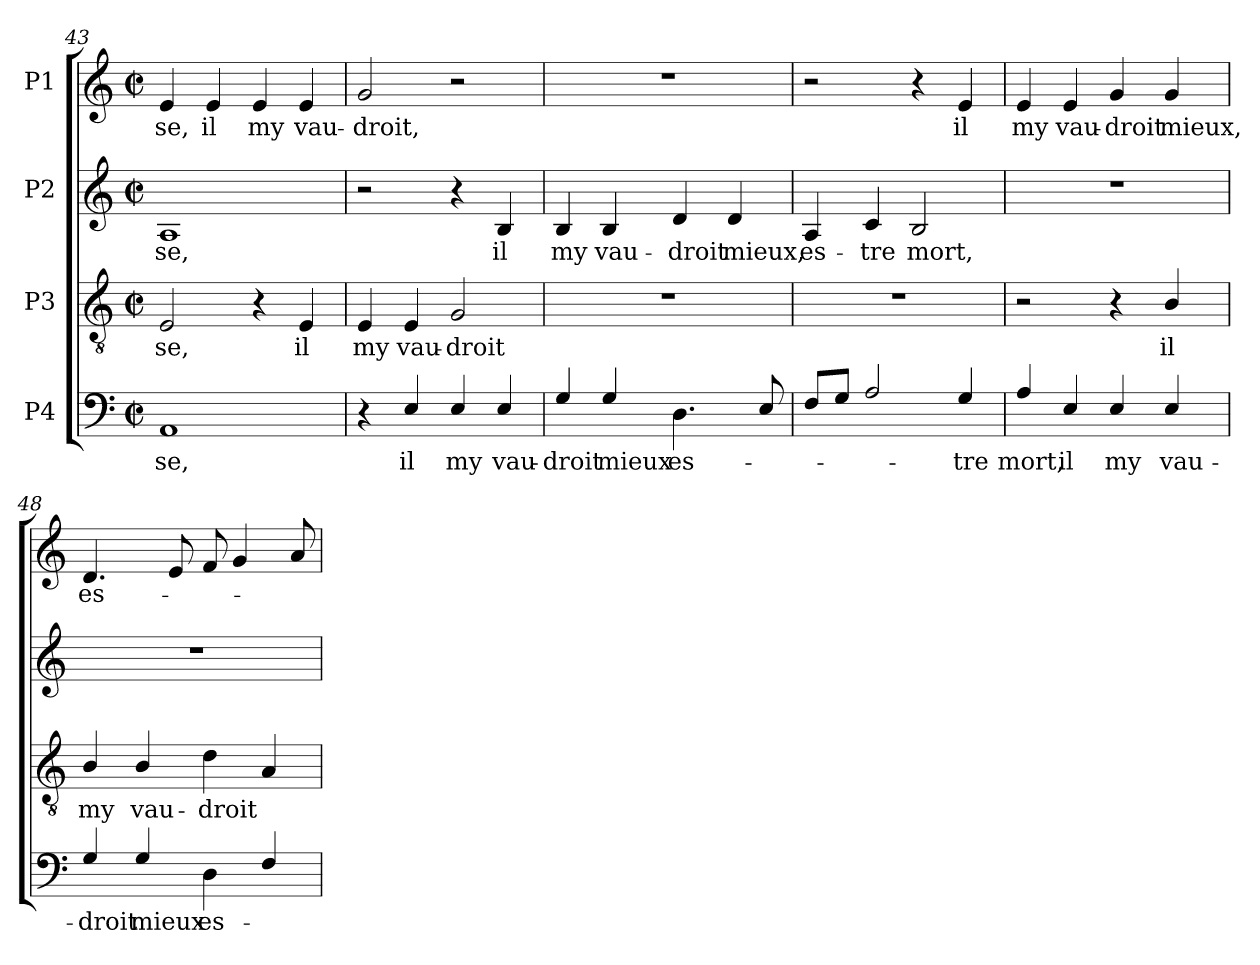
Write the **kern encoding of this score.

**kern	**text	**kern	**text	**kern	**text	**kern	**text
*part4	*part4	*part3	*part3	*part2	*part2	*part1	*part1
*staff4	*staff4	*staff3	*staff3	*staff2	*staff2	*staff1	*staff1
*I"P4	*	*I"P3	*	*I"P2	*	*I"P1	*
*clefF4	*	*clefGv2	*	*clefG2	*	*clefG2	*
*	*	*ITrd7c12	*	*	*	*	*
*k[]	*	*k[]	*	*k[]	*	*k[]	*
*a:	*	*a:	*	*a:	*	*a:	*
*M2/2	*	*M2/2	*	*M2/2	*	*M2/2	*
*met(c|)	*	*met(c|)	*	*met(c|)	*	*met(c|)	*
=43	=43	=43	=43	=43	=43	=43	=43
!	!LO:LY:b:color=#000000	!	!	!	!	!	!
!	!	!	!LO:LY:b:color=#000000	!	!	!	!
!	!	!	!	!	!LO:LY:b:color=#000000	!	!
!	!	!	!	!	!	!	!LO:LY:b:color=#000000
1AAi	-se,	2EEi/	-se,	1Ai	-se,	4ei/	-se,
!	!	!	!	!	!	!	!LO:LY:b:color=#000000
.	.	.	.	.	.	4ei/	il
!	!	!	!	!	!	!	!LO:LY:b:color=#000000
.	.	4r	.	.	.	4ei/	my
!	!	!	!LO:LY:b:color=#000000	!	!	!	!
!	!	!	!	!	!	!	!LO:LY:b:color=#000000
.	.	4EEi/	il	.	.	4ei/	vau-
=44	=44	=44	=44	=44	=44	=44	=44
!	!	!	!LO:LY:b:color=#000000	!	!	!	!
!	!	!	!	!	!	!	!LO:LY:b:color=#000000
4r	.	4EEi/	my	2r	.	2gi/	-droit,
!	!LO:LY:b:color=#000000	!	!	!	!	!	!
!	!	!	!LO:LY:b:color=#000000	!	!	!	!
4Ei/	il	4EEi/	vau-	.	.	.	.
!	!LO:LY:b:color=#000000	!	!	!	!	!	!
!	!	!	!LO:LY:b:color=#000000	!	!	!	!
4Ei/	my	2GGi/	-droit	4r	.	2r	.
!	!LO:LY:b:color=#000000	!	!	!	!	!	!
!	!	!	!	!	!LO:LY:b:color=#000000	!	!
4Ei/	vau-	.	.	4Bi/	il	.	.
=45	=45	=45	=45	=45	=45	=45	=45
!	!LO:LY:b:color=#000000	!	!	!	!	!	!
!	!	!	!	!	!LO:LY:b:color=#000000	!	!
4Gi/	-droit	1r	.	4Bi/	my	1r	.
!	!LO:LY:b:color=#000000	!	!	!	!	!	!
!	!	!	!	!	!LO:LY:b:color=#000000	!	!
4Gi/	mieux	.	.	4Bi/	vau-	.	.
!	!LO:LY:b:color=#000000	!	!	!	!	!	!
!	!	!	!	!	!LO:LY:b:color=#000000	!	!
4.Di\	es-	.	.	4di/	-droit	.	.
!	!	!	!	!	!LO:LY:b:color=#000000	!	!
.	.	.	.	4di/	mieux,	.	.
8Ei/	.	.	.	.	.	.	.
!!LO:PB:g=z
=46	=46	=46	=46	=46	=46	=46	=46
!	!	!	!	!	!LO:LY:b:color=#000000	!	!
8Fi/L	.	1r	.	4Ai/	es-	2r	.
8Gi/J	.	.	.	.	.	.	.
!	!	!	!	!	!LO:LY:b:color=#000000	!	!
2Ai/	.	.	.	4ci/	-tre	.	.
!	!	!	!	!	!LO:LY:b:color=#000000	!	!
.	.	.	.	2Bi/	mort,	4r	.
!	!LO:LY:b:color=#000000	!	!	!	!	!	!
!	!	!	!	!	!	!	!LO:LY:b:color=#000000
4Gi/	-tre	.	.	.	.	4ei/	il
=47	=47	=47	=47	=47	=47	=47	=47
!	!LO:LY:b:color=#000000	!	!	!	!	!	!
!	!	!	!	!	!	!	!LO:LY:b:color=#000000
4Ai/	mort,	2r	.	1r	.	4ei/	my
!	!LO:LY:b:color=#000000	!	!	!	!	!	!
!	!	!	!	!	!	!	!LO:LY:b:color=#000000
4Ei/	il	.	.	.	.	4ei/	vau-
!	!LO:LY:b:color=#000000	!	!	!	!	!	!
!	!	!	!	!	!	!	!LO:LY:b:color=#000000
4Ei/	my	4r	.	.	.	4gi/	-droit
!	!LO:LY:b:color=#000000	!	!	!	!	!	!
!	!	!	!LO:LY:b:color=#000000	!	!	!	!
!	!	!	!	!	!	!	!LO:LY:b:color=#000000
4Ei/	vau-	4BBi/	il	.	.	4gi/	mieux,
=48	=48	=48	=48	=48	=48	=48	=48
!	!LO:LY:b:color=#000000	!	!	!	!	!	!
!	!	!	!LO:LY:b:color=#000000	!	!	!	!
!	!	!	!	!	!	!	!LO:LY:b:color=#000000
4Gi/	-droit	4BBi/	my	1r	.	4.di/	es-
!	!LO:LY:b:color=#000000	!	!	!	!	!	!
!	!	!	!LO:LY:b:color=#000000	!	!	!	!
4Gi/	mieux	4BBi/	vau-	.	.	.	.
.	.	.	.	.	.	8ei/	.
!	!LO:LY:b:color=#000000	!	!	!	!	!	!
!	!	!	!LO:LY:b:color=#000000	!	!	!	!
4Di\	es-	4Di\	-droit	.	.	8fi/	.
.	.	.	.	.	.	4gi/	.
4Fi/	.	4AAi/	.	.	.	.	.
.	.	.	.	.	.	8ai/	.
=	=	=	=	=	=	=	=
*-	*-	*-	*-	*-	*-	*-	*-
